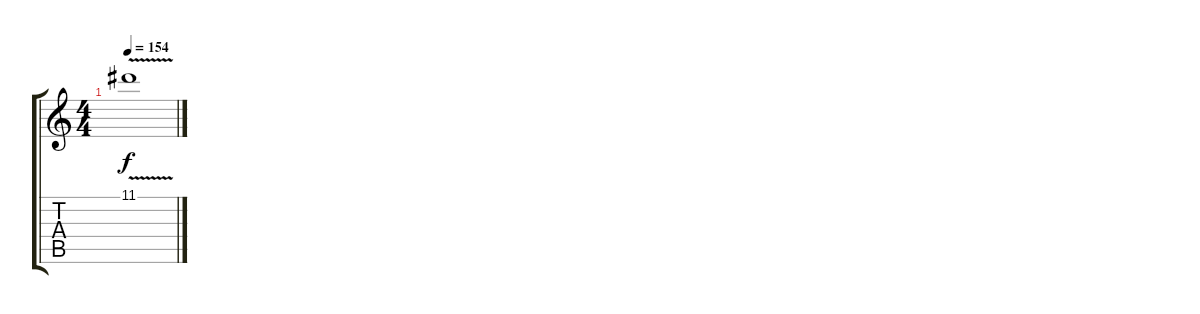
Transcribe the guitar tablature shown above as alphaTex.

\track "" {instrument distortionguitar}
\staff {score tabs}
\tuning (E4 B3 G3 D3 A2 E2) {hide}
\ts (4 4)
\tempo 154
\clef g2
\ks c
11.1{v}.1{dy f}
